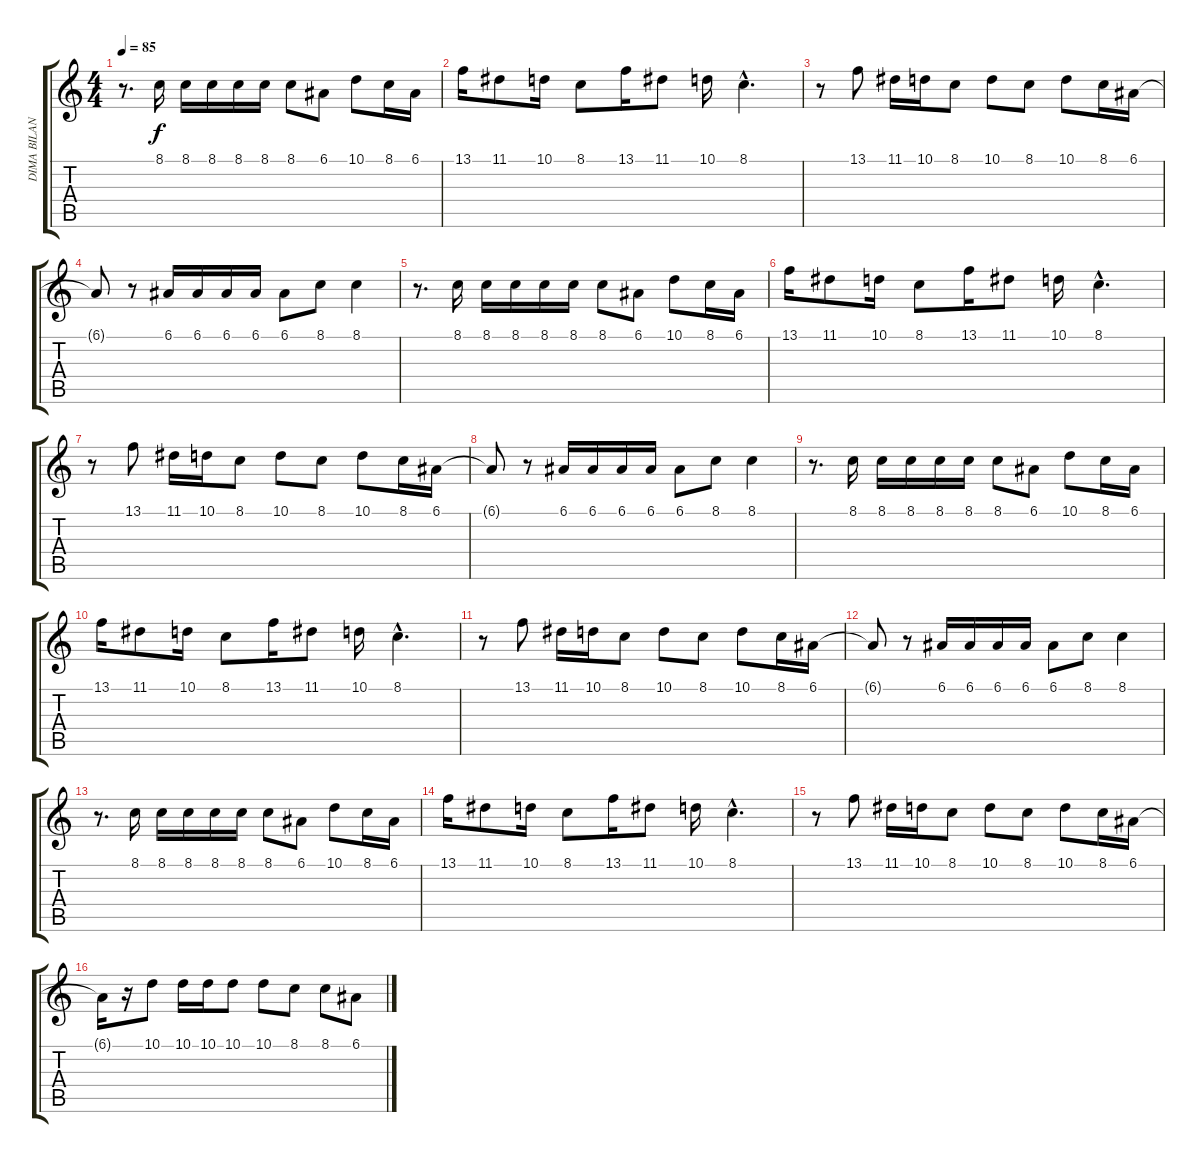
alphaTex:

\track ("DIMA BILAN" "DIMA BILAN") {instrument fx5brightness}
\staff {score tabs}
\tuning (E4 B3 G3 D3 A2 E2) {hide}
\ts (4 4)
\tempo 85
\clef g2
\ks c
r.8{d dy f} 8.1.16 8.1.16 8.1.16 8.1.16 8.1.16 8.1.8 6.1.8 10.1.8 8.1.16 6.1.16 |
13.1.16 11.1.8 10.1.16 8.1.8 13.1.16 11.1.8 10.1.16 8.1{hac}.4{d} |
r.8 13.1.8 11.1.16 10.1.16 8.1.8 10.1.8 8.1.8 10.1.8 8.1.16 6.1.16 |
6.1{t}.8 r.8 6.1.16 6.1.16 6.1.16 6.1.16 6.1.8 8.1.8 8.1.4 |
r.8{d} 8.1.16 8.1.16 8.1.16 8.1.16 8.1.16 8.1.8 6.1.8 10.1.8 8.1.16 6.1.16 |
13.1.16 11.1.8 10.1.16 8.1.8 13.1.16 11.1.8 10.1.16 8.1{hac}.4{d} |
r.8 13.1.8 11.1.16 10.1.16 8.1.8 10.1.8 8.1.8 10.1.8 8.1.16 6.1.16 |
6.1{t}.8 r.8 6.1.16 6.1.16 6.1.16 6.1.16 6.1.8 8.1.8 8.1.4 |
r.8{d} 8.1.16 8.1.16 8.1.16 8.1.16 8.1.16 8.1.8 6.1.8 10.1.8 8.1.16 6.1.16 |
13.1.16 11.1.8 10.1.16 8.1.8 13.1.16 11.1.8 10.1.16 8.1{hac}.4{d} |
r.8 13.1.8 11.1.16 10.1.16 8.1.8 10.1.8 8.1.8 10.1.8 8.1.16 6.1.16 |
6.1{t}.8 r.8 6.1.16 6.1.16 6.1.16 6.1.16 6.1.8 8.1.8 8.1.4 |
r.8{d} 8.1.16 8.1.16 8.1.16 8.1.16 8.1.16 8.1.8 6.1.8 10.1.8 8.1.16 6.1.16 |
13.1.16 11.1.8 10.1.16 8.1.8 13.1.16 11.1.8 10.1.16 8.1{hac}.4{d} |
r.8 13.1.8 11.1.16 10.1.16 8.1.8 10.1.8 8.1.8 10.1.8 8.1.16 6.1.16 |
6.1{t}.16 r.16 10.1.8 10.1.16 10.1.16 10.1.8 10.1.8 8.1.8 8.1.8 6.1.8
